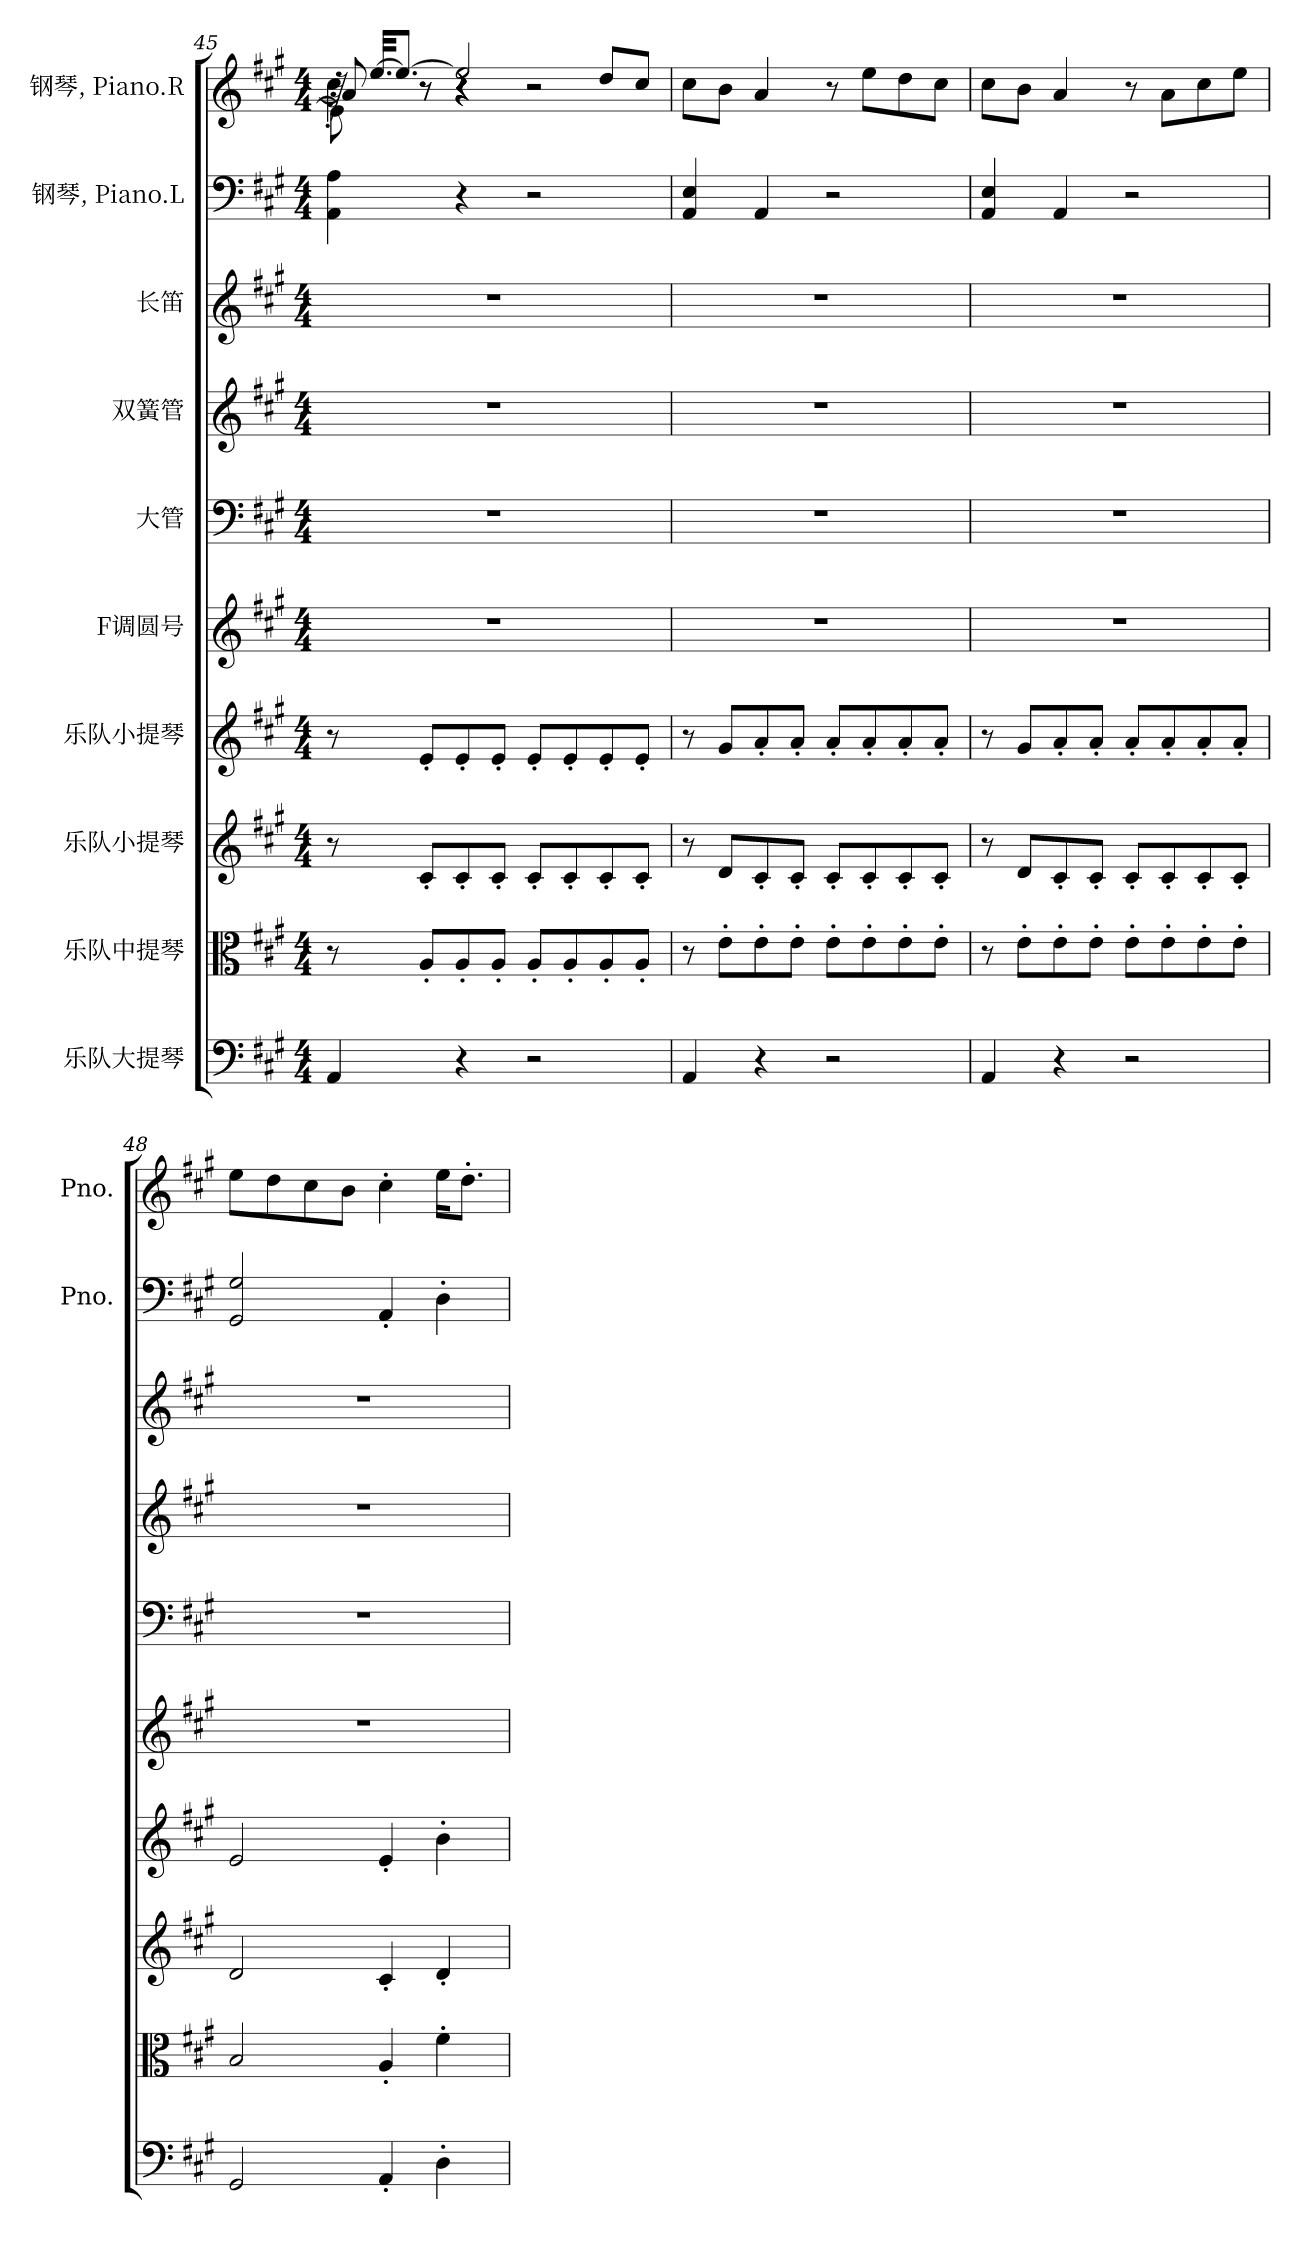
**kern	**kern	**kern	**kern	**kern	**kern	**kern	**kern	**kern	**kern
*part10	*part9	*part8	*part7	*part6	*part5	*part4	*part3	*part2	*part1
*staff10	*staff9	*staff8	*staff7	*staff6	*staff5	*staff4	*staff3	*staff2	*staff1
*I"乐队大提琴	*I"乐队中提琴	*I"乐队小提琴	*I"乐队小提琴	*I"F调圆号	*I"大管	*I"双簧管	*I"长笛	*I"钢琴, Piano.L	*I"钢琴, Piano.R
*	*	*	*	*	*	*	*	*I'Pno.	*I'Pno.
!!LO:PB:g=z
*clefF4	*clefC3	*clefG2	*clefG2	*clefG2	*clefF4	*clefG2	*clefG2	*clefF4	*clefG2
*	*	*	*	*ITrd4c7	*	*	*	*	*
*k[f#c#g#]	*k[f#c#g#]	*k[f#c#g#]	*k[f#c#g#]	*k[f#c#]	*k[f#c#g#]	*k[f#c#g#]	*k[f#c#g#]	*k[f#c#g#]	*k[f#c#g#]
*M4/4	*M4/4	*M4/4	*M4/4	*M4/4	*M4/4	*M4/4	*M4/4	*M4/4	*M4/4
=45	=45	=45	=45	=45	=45	=45	=45	=45	=45
*	*	*	*	*	*	*	*	*	*^
*	*	*	*	*	*	*	*	*	*	*^
*	*	*	*	*	*	*	*	*	*	*	*^
4AA/	8r	8r	8r	1r	1r	1r	1r	4AA\ 4A\	64r	4cc#'\	8a/]	8e\]
.	.	.	.	.	.	.	.	.	[32.ee/KKL	.	.	.
.	.	.	.	.	.	.	.	.	8.ee/J_	.	.	.
.	8A'/L	8c#'/L	8e'/L	.	.	.	.	.	.	.	8r	8r
4r	8A'/	8c#'/	8e'/	.	.	.	.	4r	2ee/]	4r	4r	4r
.	8A'/J	8c#'/J	8e'/J	.	.	.	.	.	.	.	.	.
2r	8A'/L	8c#'/L	8e'/L	.	.	.	.	2r	.	2r	2r	2r
.	8A'/	8c#'/	8e'/	.	.	.	.	.	.	.	.	.
.	8A'/	8c#'/	8e'/	.	.	.	.	.	8dd/L	.	.	.
.	8A'/J	8c#'/J	8e'/J	.	.	.	.	.	8cc#/J	.	.	.
*	*	*	*	*	*	*	*	*	*v	*v	*v	*v
=46	=46	=46	=46	=46	=46	=46	=46	=46	=46
4AA/	8r	8r	8r	1r	1r	1r	1r	4AA/ 4E/	8cc#\L
.	8e'\L	8d/L	8g#/L	.	.	.	.	.	8b\J
4r	8e'\	8c#'/	8a'/	.	.	.	.	4AA/	4a/
.	8e'\J	8c#'/J	8a'/J	.	.	.	.	.	.
2r	8e'\L	8c#'/L	8a'/L	.	.	.	.	2r	8r
.	8e'\	8c#'/	8a'/	.	.	.	.	.	8ee\L
.	8e'\	8c#'/	8a'/	.	.	.	.	.	8dd\
.	8e'\J	8c#'/J	8a'/J	.	.	.	.	.	8cc#\J
=47	=47	=47	=47	=47	=47	=47	=47	=47	=47
4AA/	8r	8r	8r	1r	1r	1r	1r	4AA/ 4E/	8cc#\L
.	8e'\L	8d/L	8g#/L	.	.	.	.	.	8b\J
4r	8e'\	8c#'/	8a'/	.	.	.	.	4AA/	4a/
.	8e'\J	8c#'/J	8a'/J	.	.	.	.	.	.
2r	8e'\L	8c#'/L	8a'/L	.	.	.	.	2r	8r
.	8e'\	8c#'/	8a'/	.	.	.	.	.	8a\L
.	8e'\	8c#'/	8a'/	.	.	.	.	.	8cc#\
.	8e'\J	8c#'/J	8a'/J	.	.	.	.	.	8ee\J
!!LO:PB:g=z
=48	=48	=48	=48	=48	=48	=48	=48	=48	=48
2GG#/	2B/	2d/	2e/	1r	1r	1r	1r	2GG#/ 2G#/	8ee\L
.	.	.	.	.	.	.	.	.	8dd\
.	.	.	.	.	.	.	.	.	8cc#\
.	.	.	.	.	.	.	.	.	8b\J
4AA'/	4A'/	4c#'/	4e'/	.	.	.	.	4AA'/	4cc#'\
4D'\	4f#'\	4d'/	4b'\	.	.	.	.	4D'\	16ee\KL
.	.	.	.	.	.	.	.	.	8.dd'\J
=	=	=	=	=	=	=	=	=	=
*-	*-	*-	*-	*-	*-	*-	*-	*-	*-
